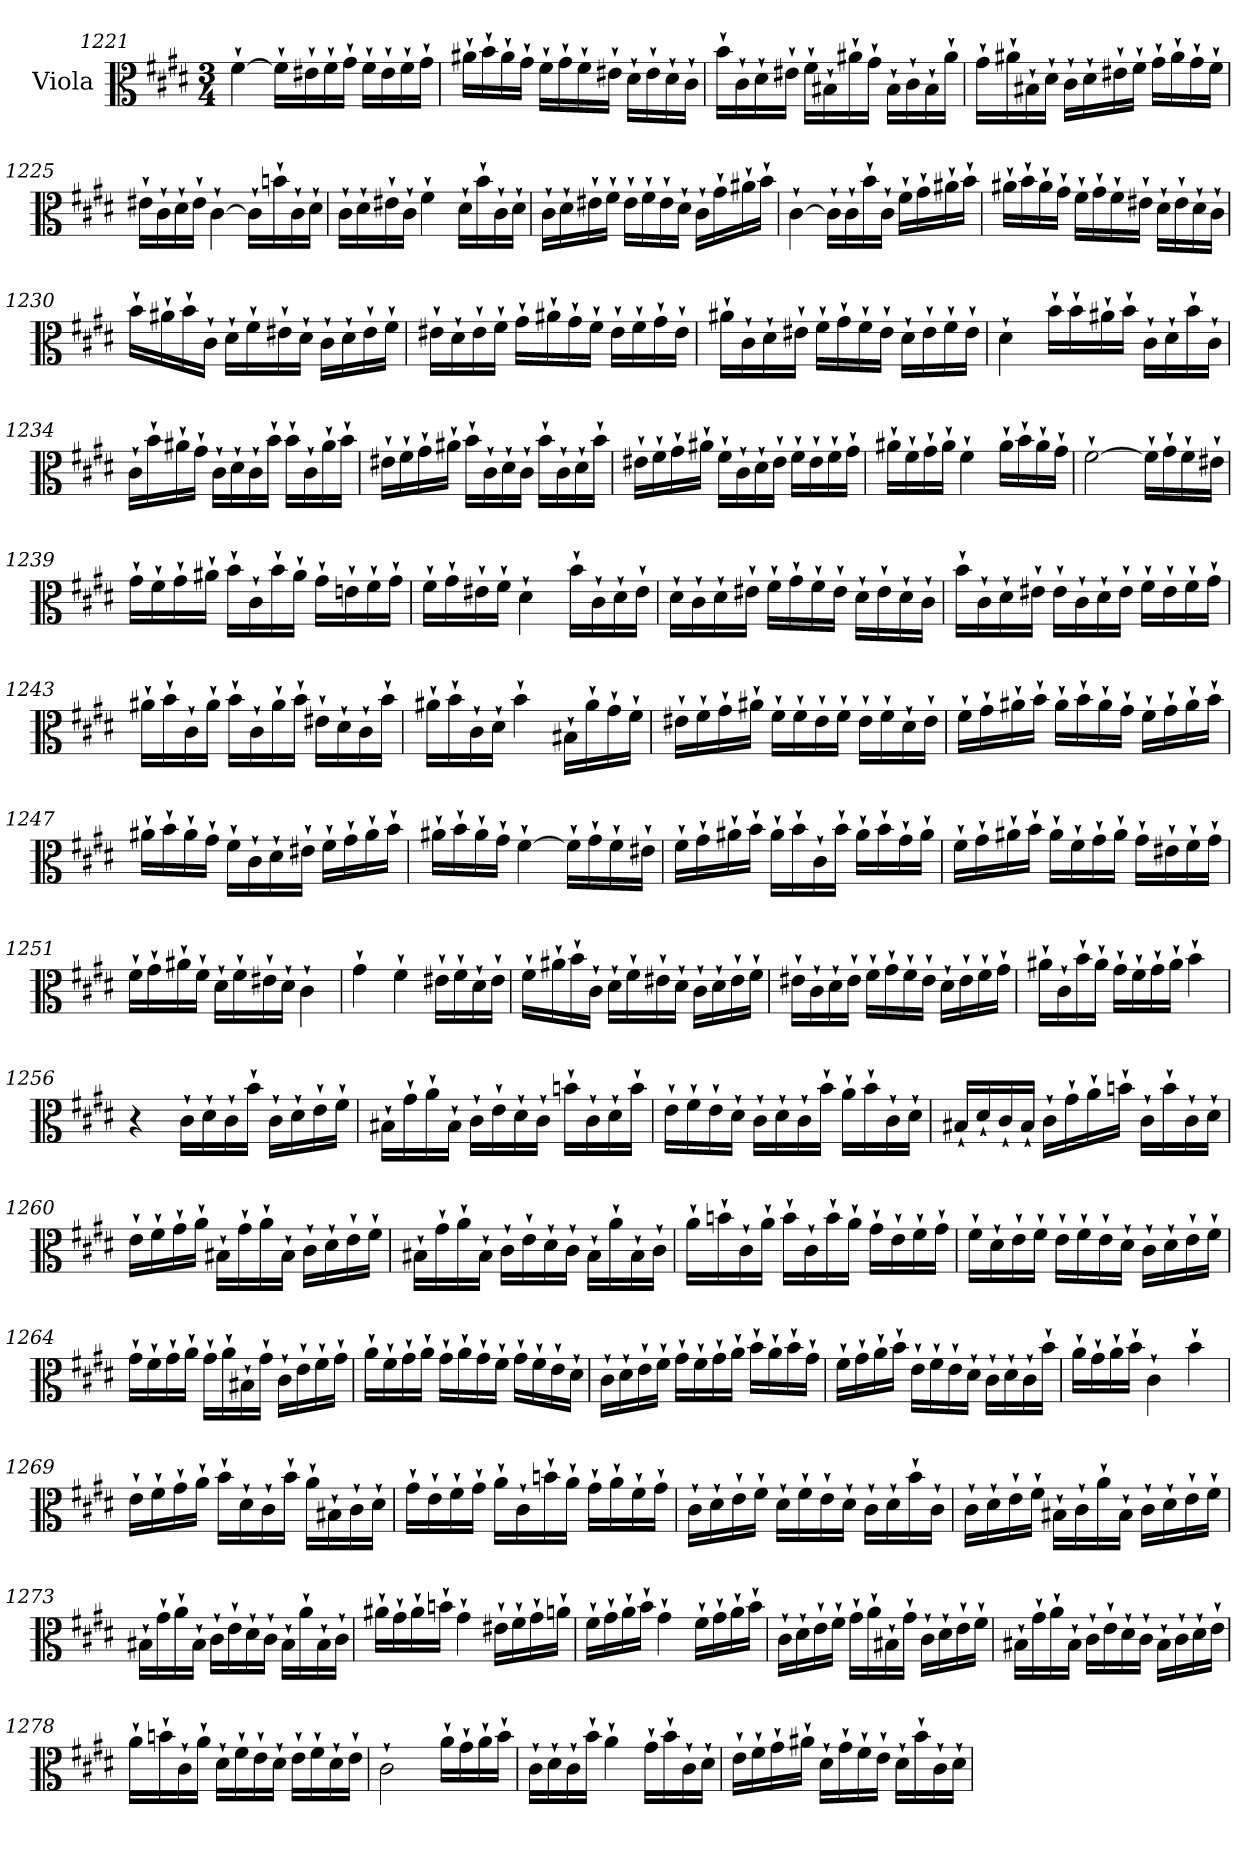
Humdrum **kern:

**kern
*part1
*staff1
*I"Viola
*I'Vla.
!!LO:LB:g=z
*clefC3
*k[f#c#g#d#]
*E:
*M3/4
=1221
[4f#`\
16f#`\LL]
16e#X`\
16f#`\
16g#`\JJ
16f#`\LL
16e#`\
16f#`\
16g#`\JJ
=1222
16a#X`\LL
16b`\
16a#`\
16g#`\JJ
16f#`\LL
16g#`\
16f#`\
16e#X`\JJ
16d#`\LL
16e#`\
16d#`\
16c#`\JJ
=1223
16b`\LL
16c#`\
16d#`\
16e#X`\JJ
16f#`\LL
16B#X`\
16a#X`\
16g#`\JJ
16B#`\LL
16c#`\
16B#`\
16a#`\JJ
!!LO:LB:g=z
=1224
16g#`\LL
16a#X`\
16B#X`\
16d#`\JJ
16c#`\LL
16d#`\
16e#X`\
16f#`\JJ
16g#`\LL
16a#`\
16g#`\
16f#`\JJ
=1225
16e#X`\LL
16c#`\
16d#`\
16e#`\JJ
[4c#`\
16c#`\LL]
16bn`\
16c#`\
16d#`\JJ
=1226
16c#`\LL
16d#`\
16e#X`\
16c#`\JJ
4f#`\
16d#`\LL
16b`\
16c#`\
16d#`\JJ
!!LO:LB:g=z
=1227
16c#`\LL
16d#`\
16e#X`\
16f#`\JJ
16e#`\LL
16f#`\
16e#`\
16d#`\JJ
16c#`\LL
16g#`\
16a#X`\
16b`\JJ
=1228
[4c#`\
16c#`\LL]
16c#`\
16b`\
16c#`\JJ
16f#`\LL
16g#`\
16a#X`\
16b`\JJ
=1229
16a#X`\LL
16b`\
16a#`\
16g#`\JJ
16f#`\LL
16g#`\
16f#`\
16e#X`\JJ
16d#`\LL
16e#`\
16d#`\
16c#`\JJ
!!LO:LB:g=z
=1230
16b`\LL
16a#X`\
16b`\
16c#`\JJ
16d#`\LL
16f#`\
16e#X`\
16d#`\JJ
16c#`\LL
16d#`\
16e#`\
16f#`\JJ
=1231
16e#X`\LL
16d#`\
16e#`\
16f#`\JJ
16g#`\LL
16a#X`\
16g#`\
16f#`\JJ
16e#`\LL
16f#`\
16g#`\
16e#`\JJ
=1232
16a#X`\LL
16c#`\
16d#`\
16e#X`\JJ
16f#`\LL
16g#`\
16f#`\
16e#`\JJ
16d#`\LL
16e#`\
16f#`\
16e#`\JJ
!!LO:LB:g=z
=1233
4d#`\
16b`\LL
16b`\
16a#X`\
16b`\JJ
16c#`\LL
16d#`\
16b`\
16c#`\JJ
=1234
16c#`\LL
16b`\
16a#X`\
16g#`\JJ
16c#`\LL
16d#`\
16c#`\
16b`\JJ
16b`\LL
16c#`\
16a#`\
16b`\JJ
=1235
16e#X`\LL
16f#`\
16g#`\
16a#X`\JJ
16b`\LL
16c#`\
16d#`\
16c#`\JJ
16b`\LL
16c#`\
16d#`\
16b`\JJ
!!LO:LB:g=z
=1236
16e#X`\LL
16f#`\
16g#`\
16a#X`\JJ
16f#`\LL
16c#`\
16d#`\
16e#`\JJ
16f#`\LL
16e#`\
16f#`\
16g#`\JJ
=1237
16a#X`\LL
16f#`\
16g#`\
16a#`\JJ
4f#`\
16a#`\LL
16b`\
16a#`\
16g#`\JJ
=1238
[2f#`\
16f#`\LL]
16g#`\
16f#`\
16e#X`\JJ
=1239
16g#`\LL
16f#`\
16g#`\
16a#X`\JJ
16b`\LL
16c#`\
16b`\
16a#`\JJ
16g#`\LL
16en`\
16f#`\
16g#`\JJ
!!LO:LB:g=z
=1240
16f#`\LL
16g#`\
16e#X`\
16f#`\JJ
4d#`\
16b`\LL
16c#`\
16d#`\
16e#`\JJ
=1241
16d#`\LL
16c#`\
16d#`\
16e#X`\JJ
16f#`\LL
16g#`\
16f#`\
16e#`\JJ
16d#`\LL
16e#`\
16d#`\
16c#`\JJ
=1242
16b`\LL
16c#`\
16d#`\
16e#X`\JJ
16e#`\LL
16c#`\
16d#`\
16e#`\JJ
16f#`\LL
16e#`\
16f#`\
16g#`\JJ
!!LO:LB:g=z
=1243
16a#X`\LL
16b`\
16c#`\
16a#`\JJ
16b`\LL
16c#`\
16a#`\
16b`\JJ
16e#X`\LL
16d#`\
16c#`\
16b`\JJ
=1244
16a#X`\LL
16b`\
16c#`\
16d#`\JJ
4b`\
16B#X`\LL
16a#`\
16g#`\
16f#`\JJ
=1245
16e#X`\LL
16f#`\
16g#`\
16a#X`\JJ
16f#`\LL
16f#`\
16e#`\
16f#`\JJ
16e#`\LL
16f#`\
16d#`\
16e#`\JJ
!!LO:LB:g=z
=1246
16f#`\LL
16g#`\
16a#X`\
16b`\JJ
16a#`\LL
16b`\
16a#`\
16g#`\JJ
16f#`\LL
16g#`\
16a#`\
16b`\JJ
=1247
16a#X`\LL
16b`\
16a#`\
16g#`\JJ
16f#`\LL
16c#`\
16d#`\
16e#X`\JJ
16f#`\LL
16g#`\
16a#`\
16b`\JJ
=1248
16a#X`\LL
16b`\
16a#`\
16g#`\JJ
[4f#`\
16f#`\LL]
16g#`\
16f#`\
16e#X`\JJ
!!LO:PB:g=z
=1249
16f#`\LL
16g#`\
16a#X`\
16b`\JJ
16a#`\LL
16b`\
16c#`\
16b`\JJ
16a#`\LL
16b`\
16g#`\
16a#`\JJ
=1250
16f#`\LL
16g#`\
16a#X`\
16b`\JJ
16a#`\LL
16f#`\
16g#`\
16a#`\JJ
16g#`\LL
16e#X`\
16f#`\
16g#`\JJ
=1251
16f#`\LL
16g#`\
16a#X`\
16f#`\JJ
16d#`\LL
16f#`\
16e#X`\
16d#`\JJ
4c#`\
=1252
4g#`\
4f#`\
16e#X`\LL
16f#`\
16d#`\
16e#`\JJ
!!LO:LB:g=z
=1253
16f#`\LL
16a#X`\
16b`\
16c#`\JJ
16d#`\LL
16f#`\
16e#X`\
16d#`\JJ
16c#`\LL
16d#`\
16e#`\
16f#`\JJ
=1254
16e#X`\LL
16c#`\
16d#`\
16e#`\JJ
16f#`\LL
16g#`\
16f#`\
16e#`\JJ
16d#`\LL
16e#`\
16f#`\
16g#`\JJ
=1255
16a#X`\LL
16c#`\
16b`\
16a#`\JJ
16g#`\LL
16f#`\
16g#`\
16a#`\JJ
4b`\
!!LO:LB:g=z
=1256
4r
16c#`\LL
16d#`\
16c#`\
16b`\JJ
16c#`\LL
16d#`\
16e`\
16f#`\JJ
=1257
16B#X`\LL
16g#`\
16a`\
16B#`\JJ
16c#`\LL
16e`\
16d#`\
16c#`\JJ
16bn`\LL
16c#`\
16d#`\
16b`\JJ
=1258
16e`\LL
16f#`\
16e`\
16d#`\JJ
16c#`\LL
16d#`\
16c#`\
16b`\JJ
16a`\LL
16b`\
16c#`\
16d#`\JJ
!!LO:LB:g=z
=1259
16B#X`/LL
16d#`/
16c#`/
16B#`/JJ
16c#`\LL
16g#`\
16a`\
16bn`\JJ
16c#`\LL
16b`\
16c#`\
16d#`\JJ
=1260
16e`\LL
16f#`\
16g#`\
16a`\JJ
16B#X`\LL
16g#`\
16a`\
16B#`\JJ
16c#`\LL
16d#`\
16e`\
16f#`\JJ
=1261
16B#X`\LL
16g#`\
16a`\
16B#`\JJ
16c#`\LL
16e`\
16d#`\
16c#`\JJ
16B#`\LL
16a`\
16B#`\
16c#`\JJ
!!LO:LB:g=z
=1262
16a`\LL
16bn`\
16c#`\
16a`\JJ
16b`\LL
16c#`\
16b`\
16a`\JJ
16g#`\LL
16e`\
16f#`\
16g#`\JJ
=1263
16f#`\LL
16d#`\
16e`\
16f#`\JJ
16e`\LL
16f#`\
16e`\
16d#`\JJ
16c#`\LL
16d#`\
16e`\
16f#`\JJ
=1264
16g#`\LL
16f#`\
16g#`\
16a`\JJ
16g#`\LL
16a`\
16B#X`\
16g#`\JJ
16c#`\LL
16e`\
16f#`\
16g#`\JJ
!!LO:LB:g=z
=1265
16a`\LL
16f#`\
16g#`\
16a`\JJ
16g#`\LL
16a`\
16g#`\
16f#`\JJ
16g#`\LL
16f#`\
16e`\
16d#`\JJ
=1266
16c#`\LL
16d#`\
16e`\
16f#`\JJ
16g#`\LL
16f#`\
16g#`\
16a`\JJ
16b`\LL
16a`\
16b`\
16g#`\JJ
=1267
16f#`\LL
16g#`\
16a`\
16b`\JJ
16e`\LL
16f#`\
16e`\
16d#`\JJ
16c#`\LL
16d#`\
16c#`\
16b`\JJ
=1268
16a`\LL
16g#`\
16a`\
16b`\JJ
4c#`\
4b`\
!!LO:LB:g=z
=1269
16e`\LL
16f#`\
16g#`\
16a`\JJ
16b`\LL
16d#`\
16c#`\
16b`\JJ
16a`\LL
16B#X`\
16c#`\
16d#`\JJ
=1270
16g#`\LL
16e`\
16f#`\
16g#`\JJ
16a`\LL
16c#`\
16bn`\
16a`\JJ
16g#`\LL
16a`\
16f#`\
16g#`\JJ
=1271
16c#`\LL
16d#`\
16e`\
16f#`\JJ
16d#`\LL
16f#`\
16e`\
16d#`\JJ
16c#`\LL
16d#`\
16b`\
16c#`\JJ
!!LO:LB:g=z
=1272
16c#`\LL
16d#`\
16e`\
16f#`\JJ
16B#X`\LL
16c#`\
16a`\
16B#`\JJ
16c#`\LL
16d#`\
16e`\
16f#`\JJ
=1273
16B#X`\LL
16g#`\
16a`\
16B#`\JJ
16c#`\LL
16e`\
16d#`\
16c#`\JJ
16B#`\LL
16a`\
16B#`\
16c#`\JJ
=1274
16a#X`\LL
16g#`\
16a#`\
16bn`\JJ
4g#`\
16e#X`\LL
16f#`\
16g#`\
16an`\JJ
!!LO:LB:g=z
=1275
16f#`\LL
16g#`\
16a`\
16b`\JJ
4g#`\
16f#`\LL
16g#`\
16a`\
16b`\JJ
=1276
16c#`\LL
16d#`\
16e`\
16f#`\JJ
16g#`\LL
16a`\
16B#X`\
16g#`\JJ
16c#`\LL
16d#`\
16e`\
16f#`\JJ
=1277
16B#X`\LL
16g#`\
16a`\
16B#`\JJ
16c#`\LL
16e`\
16d#`\
16c#`\JJ
16B#`\LL
16c#`\
16d#`\
16e`\JJ
!!LO:LB:g=z
=1278
16a`\LL
16bn`\
16c#`\
16a`\JJ
16d#`\LL
16f#`\
16e`\
16d#`\JJ
16e`\LL
16f#`\
16d#`\
16e`\JJ
=1279
2c#`\
16a`\LL
16g#`\
16a`\
16b`\JJ
=1280
16c#`\LL
16d#`\
16c#`\
16b`\JJ
4a`\
16g#`\LL
16b`\
16c#`\
16d#`\JJ
=1281
16e`\LL
16f#`\
16g#`\
16a#X`\JJ
16d#`\LL
16g#`\
16f#`\
16e`\JJ
16d#`\LL
16b`\
16c#`\
16d#`\JJ
=
*-
